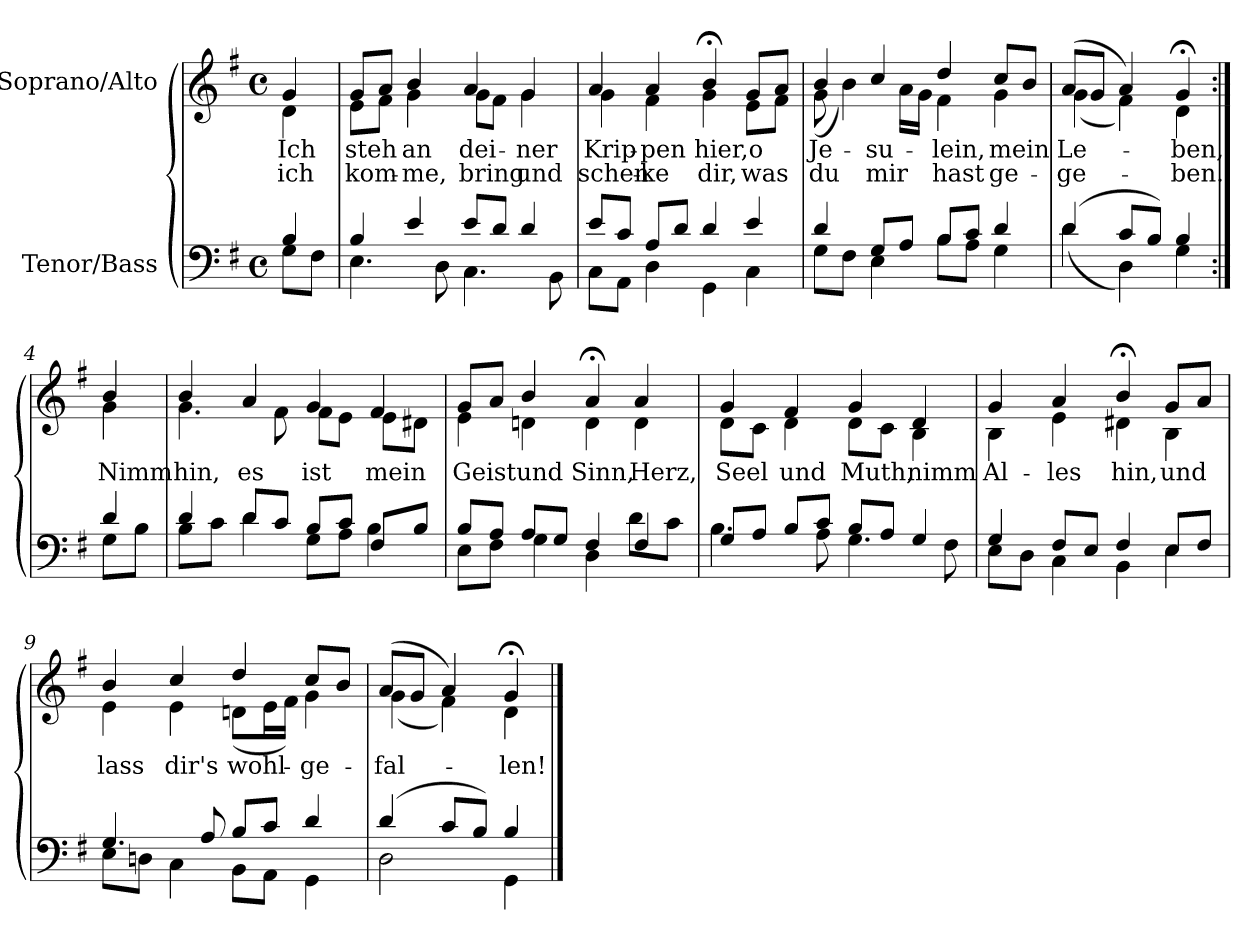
**kern	**kern	**text	**text
*part2	*part1	*part1	*part1
*staff2	*staff1	*staff1	*staff1
*I"Tenor/Bass	*I"Soprano/Alto	*	*
*clefF4	*clefG2	*	*
*k[f#]	*k[f#]	*	*
*M4/4	*M4/4	*	*
*met(c)	*met(c)	*	*
=	=	=	=
*^	*	*	*
!	!	!	!LO:LY:b	!LO:LY:b
*	*	*^	*	*
4B/	8G\L	4g/	4d\	Ich	ich
.	8F#\J	.	.	.	.
=1	=1	=1	=1	=1	=1
!	!	!	!	!LO:LY:b	!LO:LY:b
4B/	4.E\	8g/L	8e\L	steh	kom-
.	.	8a/J	8f#\J	.	.
!	!	!	!	!LO:LY:b	!LO:LY:b
4e/	.	4b/	4g\	an	-me,
.	8D\	.	.	.	.
!	!	!	!	!LO:LY:b	!LO:LY:b
8e/L	4.C\	4a/	8g\L	dei-	bring
8d/J	.	.	8f#\J	.	.
!	!	!	!	!LO:LY:b	!LO:LY:b
4d/	.	4g/	4g\	-ner	und
.	8BB\	.	.	.	.
=2	=2	=2	=2	=2	=2
!	!	!	!	!LO:LY:b	!LO:LY:b
8e/L	8C\L	4a/	4g\	Krip-	schen-
8c/J	8AA\J	.	.	.	.
!	!	!	!	!LO:LY:b	!LO:LY:b
8A/L	4D\	4a/	4f#\	-pen	-ke
8d/J	.	.	.	.	.
!	!	!	!	!LO:LY:b	!LO:LY:b
4d/	4GG\	4b;</	4g\	hier,	dir,
!	!	!	!	!LO:LY:b	!LO:LY:b
4e/	4C\	8g/L	8e\L	o	was
.	.	8a/J	8f#\J	.	.
=3	=3	=3	=3	=3	=3
!	!	!	!	!LO:LY:b	!LO:LY:b
4d/	8G\L	4b/	(8g\	Je-	du
.	8F#\J	.	4b\)	.	.
!	!	!	!	!LO:LY:b	!LO:LY:b
8G/L	4E\	4cc/	.	-su-	mir
8A/J	.	.	16a\LL	.	.
.	.	.	16g\JJ	.	.
!	!	!	!	!LO:LY:b	!LO:LY:b
8B/L	8B\L	4dd/	4f#\	-lein,	hast
8c/J	8A\J	.	.	.	.
!	!	!	!	!LO:LY:b	!LO:LY:b
4d/	4G\	8cc/L	4g\	mein	ge-
.	.	8b/J	.	.	.
=4	=4	=4	=4	=4	=4
!	!	!	!	!LO:LY:b	!LO:LY:b
(4d/	(4d\	(8a/L	(4g\	Le-	-ge-
.	.	8g/J	.	.	.
8c/L	4D\)	4a/)	4f#\)	.	.
8B/J)	.	.	.	.	.
!	!	!	!	!LO:LY:b	!LO:LY:b
4B/	4G\	4g;</	4d\	-ben,	-ben.
!!LO:LB:g=z	!!
=4X1:|!	=4X1:|!	=4X1:|!	=4X1:|!	=4X1:|!	=4X1:|!
!	!	!	!	!LO:LY:b	!
4d/	8G\L	4b/	4g\	Nimm	.
.	8B\J	.	.	.	.
=5	=5	=5	=5	=5	=5
!	!	!	!	!LO:LY:b	!
4d/	8B\L	4b/	4.g\	hin,	.
.	8c\J	.	.	.	.
!	!	!	!	!LO:LY:b	!
8d/L	4d\	4a/	.	es	.
8c/J	.	.	8f#\	.	.
!	!	!	!	!LO:LY:b	!
8B/L	8G\L	4g/	8f#\L	ist	.
8c/J	8A\J	.	8e\J	.	.
!	!	!	!	!LO:LY:b	!
8F#/L	4B\	4f#/	8e\L	mein	.
8B/J	.	.	8d#X\J	.	.
=6	=6	=6	=6	=6	=6
!	!	!	!	!LO:LY:b	!
8B/L	8E\L	8g/L	4e\	Geist	.
8A/J	8F#\J	8a/J	.	.	.
!	!	!	!	!LO:LY:b	!
8A/L	4G\	4b/	4dn\	und	.
8G/J	.	.	.	.	.
!	!	!	!	!LO:LY:b	!
4F#/	4D\	4a;</	4d\	Sinn,	.
!	!	!	!	!LO:LY:b	!
4F#/	8d\L	4a/	4d\	Herz,	.
.	8c\J	.	.	.	.
=7	=7	=7	=7	=7	=7
!	!	!	!	!LO:LY:b	!
8G/L	4.B\	4g/	8d\L	Seel	.
8A/J	.	.	8c\J	.	.
!	!	!	!	!LO:LY:b	!
8B/L	.	4f#/	4d\	und	.
8c/J	8A\	.	.	.	.
!	!	!	!	!LO:LY:b	!
8B/L	4.G\	4g/	8d\L	Muth,	.
8A/J	.	.	8c\J	.	.
!	!	!	!	!LO:LY:b	!
4G/	.	4d/	4B\	nimm	.
.	8F#\	.	.	.	.
!!LO:LB:g=z	!!
=8	=8	=8	=8	=8	=8
!	!	!	!	!LO:LY:b	!
4G/	8E\L	4g/	4B\	Al-	.
.	8D\J	.	.	.	.
!	!	!	!	!LO:LY:b	!
8F#/L	4C\	4a/	4e\	-les	.
8E/J	.	.	.	.	.
!	!	!	!	!LO:LY:b	!
4F#/	4BB\	4b;</	4d#X\	hin,	.
!	!	!	!	!LO:LY:b	!
8E/L	4E\	8g/L	4B\	und	.
8F#/J	.	8a/J	.	.	.
=9	=9	=9	=9	=9	=9
!	!	!	!	!LO:LY:b	!
4.G/	8E\L	4b/	4e\	lass	.
.	8Dn\J	.	.	.	.
!	!	!	!	!LO:LY:b	!
.	4C\	4cc/	4e\	dir's	.
8A/	.	.	.	.	.
!	!	!	!	!LO:LY:b	!
8B/L	8BB\L	4dd/	(8dn\L	wohl-	.
8c/J	8AA\J	.	16e\L	.	.
.	.	.	16f#\JJ)	.	.
!	!	!	!	!LO:LY:b	!
4d/	4GG\	8cc/L	4g\	-ge-	.
.	.	8b/J	.	.	.
=10	=10	=10	=10	=10	=10
!	!	!	!	!LO:LY:b	!
(4d/	2D\	(8a/L	(4g\	-fal-	.
.	.	8g/J	.	.	.
8c/L	.	4a/)	4f#\)	.	.
8B/J)	.	.	.	.	.
!	!	!	!	!LO:LY:b	!
4B/	4GG\	4g;</	4d\	-len!	.
*v	*v	*	*	*	*
*	*v	*v	*	*
==	==	==	==
*-	*-	*-	*-
